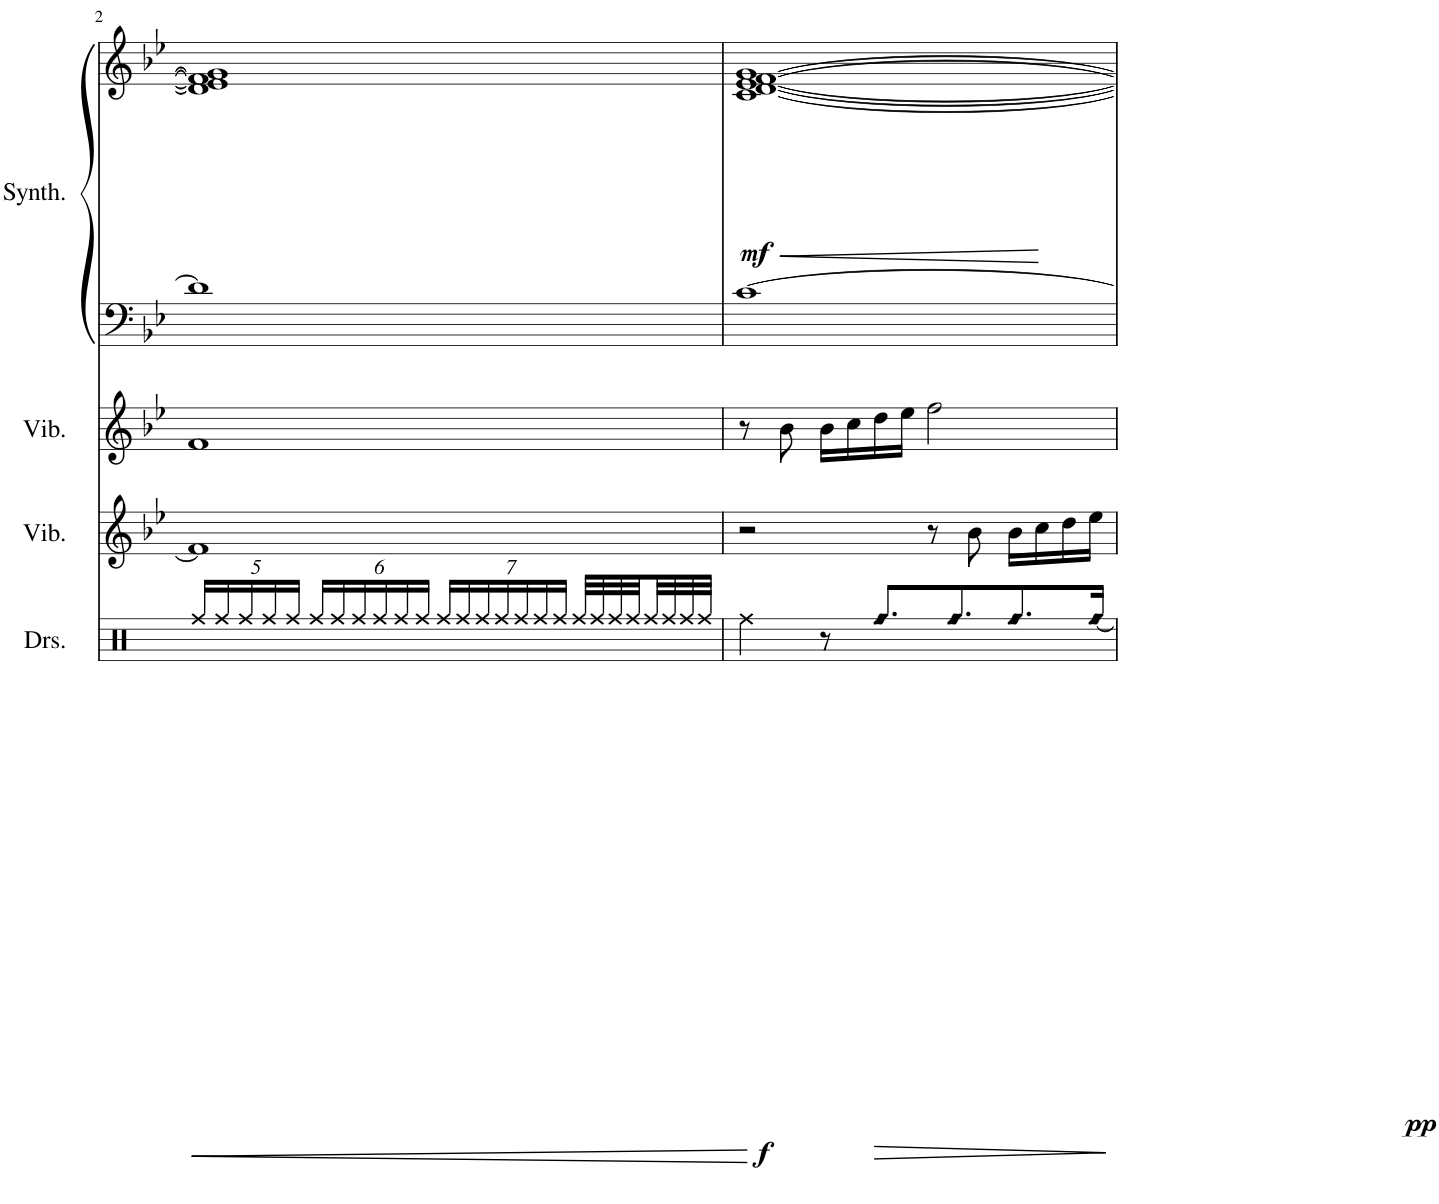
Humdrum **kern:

**kern	**kern	**kern	**kern	**dynam
*part3	*part2	*part1	*part1	*part1
*staff4	*staff3	*staff2	*staff1	*staff1/2
*I"Vibraphone	*I"Vibraphone	*I"Keyboard Synthesizer	*	*
*I'Vib.	*I'Vib.	*I'Synth.	*	*
!!LO:PB:g=z
*clefG2	*clefG2	*clefF4	*clefG2	*
*k[b-e-]	*k[b-e-]	*k[b-e-]	*k[b-e-]	*
*M4/4	*M4/4	*M4/4	*M4/4	*
=2	=2	=2	=2	=2
1f]	1f	1d]	1d] 1e] 1f] 1g]	.
=3	=3	=3	=3	=3
!	!	!	!	!LO:HP:b
!	!	!	!	!LO:DY:n=1:b
2r	8r	[1c	[1c [1d [1e- [1f [1g	< mf
.	8b-\	.	.	.
.	16b-\LL	.	.	.
.	16cc\	.	.	.
.	16dd\	.	.	.
.	16ee-\JJ	.	.	.
8r	2ff\	.	.	.
8b-\	.	.	.	.
16b-\LL	.	.	.	.
16cc\	.	.	.	.
16dd\	.	.	.	.
16ee-\JJ	.	.	.	.
.	.	.	.	[
=	=	=	=	=
*-	*-	*-	*-	*-
